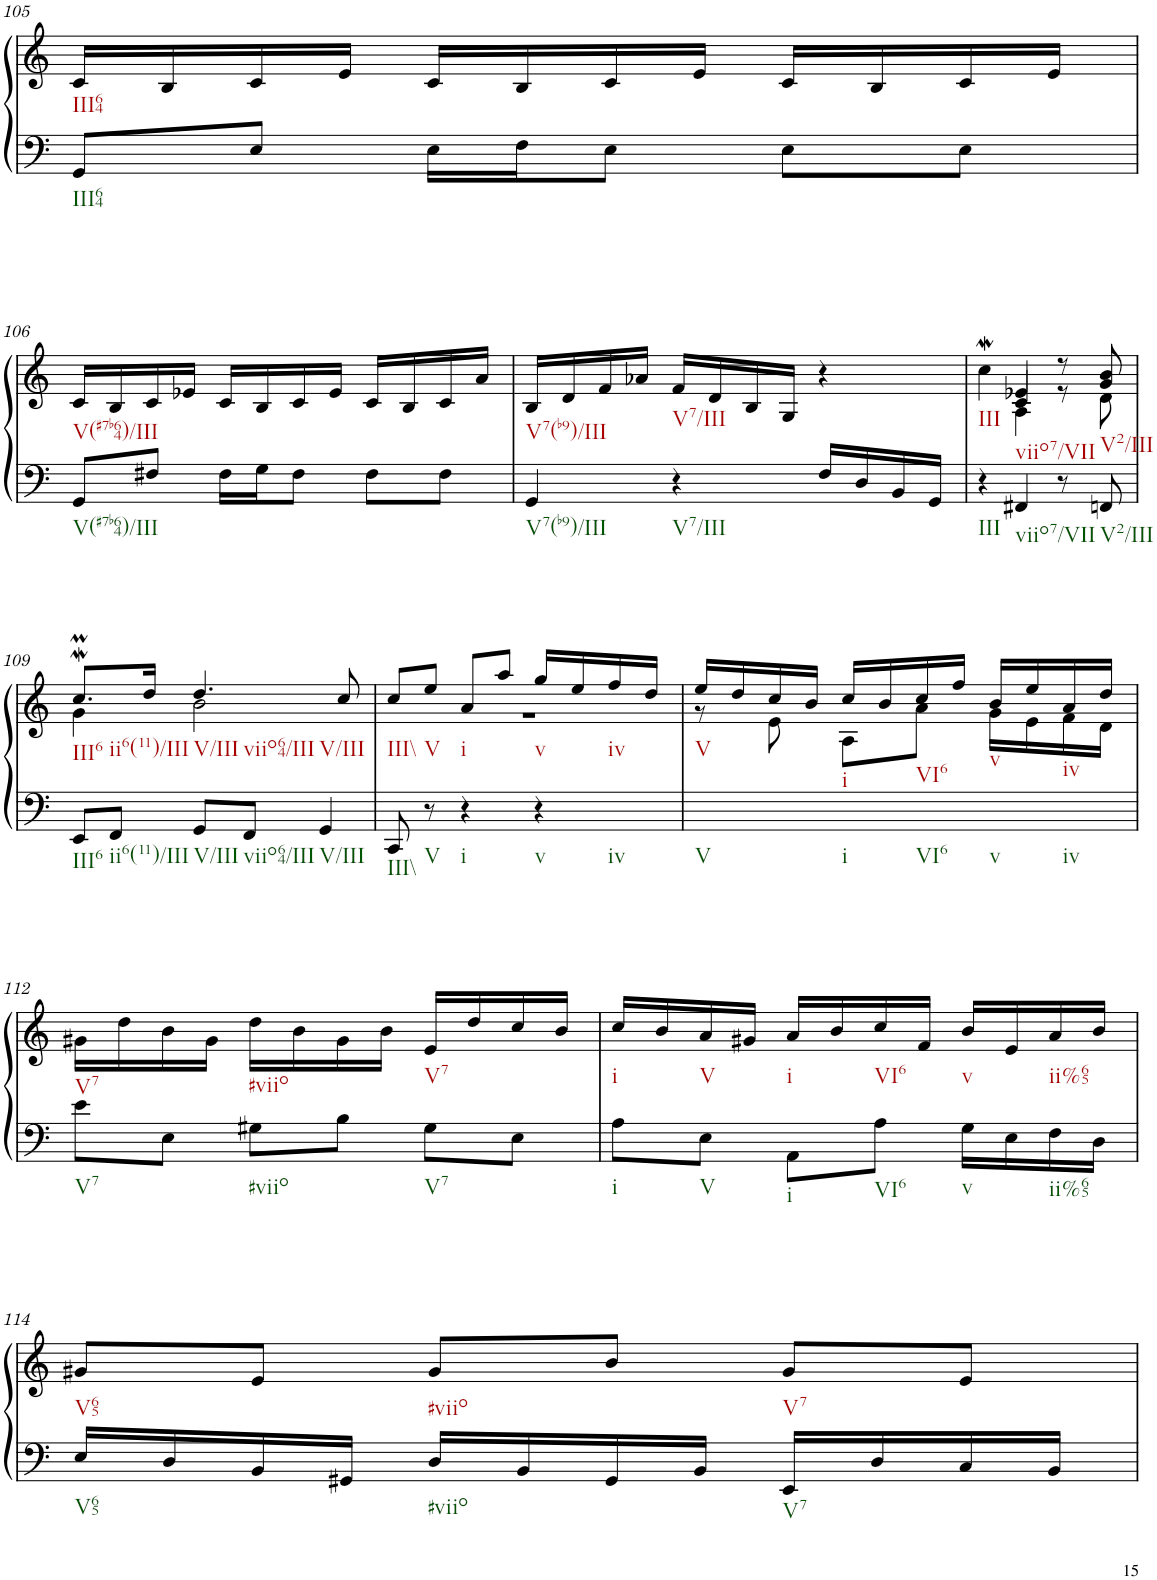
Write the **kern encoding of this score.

**kern	**kern
*part1	*part1
*staff2	*staff1
*I"Klavier linke Hand	*
!!LO:PB:g=z
*clefF4	*clefG2
*k[]	*k[]
*M3/4	*M3/4
=105	=105
8GG/L	16c/LL
.	16B/
8E/J	16c/
.	16e/JJ
16E\LL	16c/LL
16F\J	16B/
8E\J	16c/
.	16e/JJ
8E\L	16c/LL
.	16B/
8E\J	16c/
.	16e/JJ
!!LO:LB:g=z
=106	=106
8GG/L	16c/LL
.	16B/
8F#X/J	16c/
.	16e-X/JJ
16F#\LL	16c/LL
16G\J	16B/
8F#\J	16c/
.	16e-/JJ
8F#\L	16c/LL
.	16B/
8F#\J	16c/
.	16a/JJ
=107	=107
4GG/	16B/LL
.	16d/
.	16f/
.	16a-X/JJ
4r	16f/LL
.	16d/
.	16B/
.	16G/JJ
16F/LL	4r
16D/	.
16BB/	.
16GG/JJ	.
=108	=108
*	*^
*	*	*^
4r	4ccw\	4ryy	4ryy
4FF#X/	4e-X/	4A\	4c/
8r	8r	8r	4ryy
8FFn/	8g/ 8b/	8d\	.
*	*	*v	*v
!!LO:LB:g=z
=109	=109	=109
8EE/L	8.ccMw/L	4g\
8FF/J	.	.
.	16dd/Jk	.
8GG/L	4.dd/	2b\
8FF/J	.	.
4GG/	.	.
.	8cc/	.
=110	=110	=110
8CC/	8cc/L	2.r
8r	8ee/J	.
4r	8a/L	.
.	8aa/J	.
4r	16gg/LL	.
.	16ee/	.
.	16ff/	.
.	16dd/JJ	.
=111	=111	=111
2.ryy	16ee/LL	8r
.	16dd/	.
.	16cc/	8e\
.	16b/JJ	.
.	16cc/LL	8A\L
.	16b/	.
.	16cc/	8a\J
.	16ff/JJ	.
.	16b/LL	16g\LL
.	16ee/	16e\
.	16a/	16f\
.	16dd/JJ	16d\JJ
*	*v	*v
!!LO:LB:g=z
=112	=112
8e\L	16g#X\LL
.	16dd\
8E\J	16b\
.	16g#\JJ
8G#X\L	16dd\LL
.	16b\
8B\J	16g#\
.	16b\JJ
8G#\L	16e/LL
.	16dd/
8E\J	16cc/
.	16b/JJ
=113	=113
8A\L	16cc/LL
.	16b/
8E\J	16a/
.	16g#X/JJ
8AA\L	16a/LL
.	16b/
8A\J	16cc/
.	16f/JJ
16G\LL	16b/LL
16E\	16e/
16F\	16a/
16D\JJ	16b/JJ
!!LO:LB:g=z
=114	=114
16E/LL	8g#X/L
16D/	.
16BB/	8e/J
16GG#X/JJ	.
16D/LL	8g#/L
16BB/	.
16GG#/	8b/J
16BB/JJ	.
16EE/LL	8g#/L
16D/	.
16C/	8e/J
16BB/JJ	.
=	=
*-	*-
